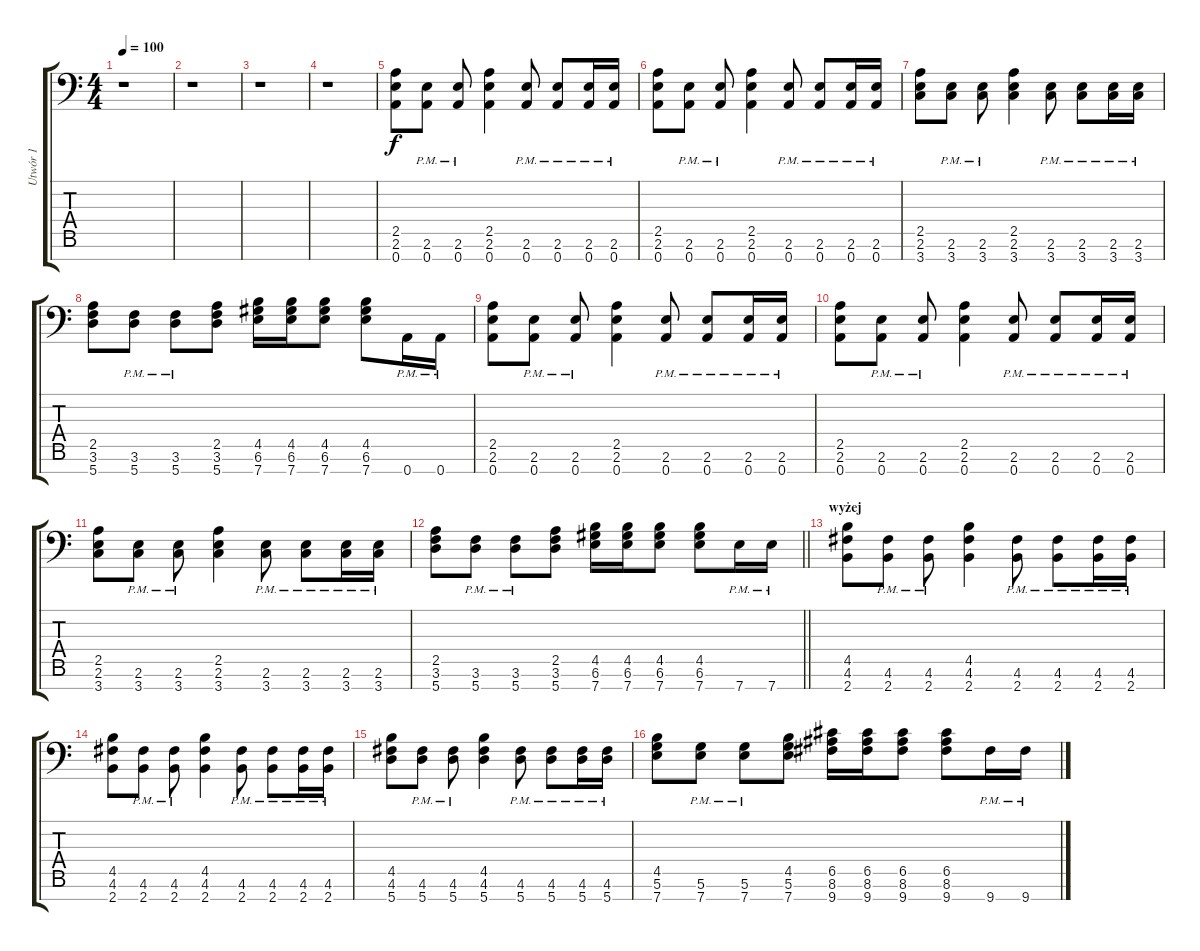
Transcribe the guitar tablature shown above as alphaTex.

\track ("Utwór 1" "Utwór 1") {instrument electricguitarclean}
\staff {score tabs}
\tuning (D4 A3 F3 C3 G2 D2 A1) {hide}
\ts (4 4)
\tempo 100
\clef f4
\ks c
r.1{dy f} |
r.1 |
r.1 |
r.1 |
(2.5 2.6 0.7).8 (2.6{pm} 0.7{pm}).8 (2.6{pm} 0.7{pm}).8 (2.5 2.6 0.7).4 (2.6{pm} 0.7{pm}).8 (2.6{pm} 0.7{pm}).8 (2.6{pm} 0.7{pm}).16 (2.6{pm} 0.7{pm}).16 |
(2.5 2.6 0.7).8 (2.6{pm} 0.7{pm}).8 (2.6{pm} 0.7{pm}).8 (2.5 2.6 0.7).4 (2.6{pm} 0.7{pm}).8 (2.6{pm} 0.7{pm}).8 (2.6{pm} 0.7{pm}).16 (2.6{pm} 0.7{pm}).16 |
(2.5 2.6 3.7).8 (2.6{pm} 3.7{pm}).8 (2.6{pm} 3.7{pm}).8 (2.5 2.6 3.7).4 (2.6{pm} 3.7{pm}).8 (2.6{pm} 3.7{pm}).8 (2.6{pm} 3.7{pm}).16 (2.6{pm} 3.7{pm}).16 |
(2.5 3.6 5.7).8 (3.6{pm} 5.7{pm}).8 (3.6{pm} 5.7{pm}).8 (2.5 3.6 5.7).8 (4.5 6.6 7.7).16 (4.5 6.6 7.7).16 (4.5 6.6 7.7).8 (4.5 6.6 7.7).8 0.7{pm}.16 0.7{pm}.16 |
(2.5 2.6 0.7).8 (2.6{pm} 0.7{pm}).8 (2.6{pm} 0.7{pm}).8 (2.5 2.6 0.7).4 (2.6{pm} 0.7{pm}).8 (2.6{pm} 0.7{pm}).8 (2.6{pm} 0.7{pm}).16 (2.6{pm} 0.7{pm}).16 |
(2.5 2.6 0.7).8 (2.6{pm} 0.7{pm}).8 (2.6{pm} 0.7{pm}).8 (2.5 2.6 0.7).4 (2.6{pm} 0.7{pm}).8 (2.6{pm} 0.7{pm}).8 (2.6{pm} 0.7{pm}).16 (2.6{pm} 0.7{pm}).16 |
(2.5 2.6 3.7).8 (2.6{pm} 3.7{pm}).8 (2.6{pm} 3.7{pm}).8 (2.5 2.6 3.7).4 (2.6{pm} 3.7{pm}).8 (2.6{pm} 3.7{pm}).8 (2.6{pm} 3.7{pm}).16 (2.6{pm} 3.7{pm}).16 |
\barLineRight lightlight
(2.5 3.6 5.7).8 (3.6{pm} 5.7{pm}).8 (3.6{pm} 5.7{pm}).8 (2.5 3.6 5.7).8 (4.5 6.6 7.7).16 (4.5 6.6 7.7).16 (4.5 6.6 7.7).8 (4.5 6.6 7.7).8 7.7{pm}.16 7.7{pm}.16 |
\section ("" "wyżej")
(4.5 4.6 2.7).8 (4.6{pm} 2.7{pm}).8 (4.6{pm} 2.7{pm}).8 (4.5 4.6 2.7).4 (4.6{pm} 2.7{pm}).8 (4.6{pm} 2.7{pm}).8 (4.6{pm} 2.7{pm}).16 (4.6{pm} 2.7{pm}).16 |
(4.5 4.6 2.7).8 (4.6{pm} 2.7{pm}).8 (4.6{pm} 2.7{pm}).8 (4.5 4.6 2.7).4 (4.6{pm} 2.7{pm}).8 (4.6{pm} 2.7{pm}).8 (4.6{pm} 2.7{pm}).16 (4.6{pm} 2.7{pm}).16 |
(4.5 4.6 5.7).8 (4.6{pm} 5.7{pm}).8 (4.6{pm} 5.7{pm}).8 (4.5 4.6 5.7).4 (4.6{pm} 5.7{pm}).8 (4.6{pm} 5.7{pm}).8 (4.6{pm} 5.7{pm}).16 (4.6{pm} 5.7{pm}).16 |
(4.5 5.6 7.7).8 (5.6{pm} 7.7{pm}).8 (5.6{pm} 7.7{pm}).8 (4.5 5.6 7.7).8 (6.5 8.6 9.7).16 (6.5 8.6 9.7).16 (6.5 8.6 9.7).8 (6.5 8.6 9.7).8 9.7{pm}.16 9.7{pm}.16
